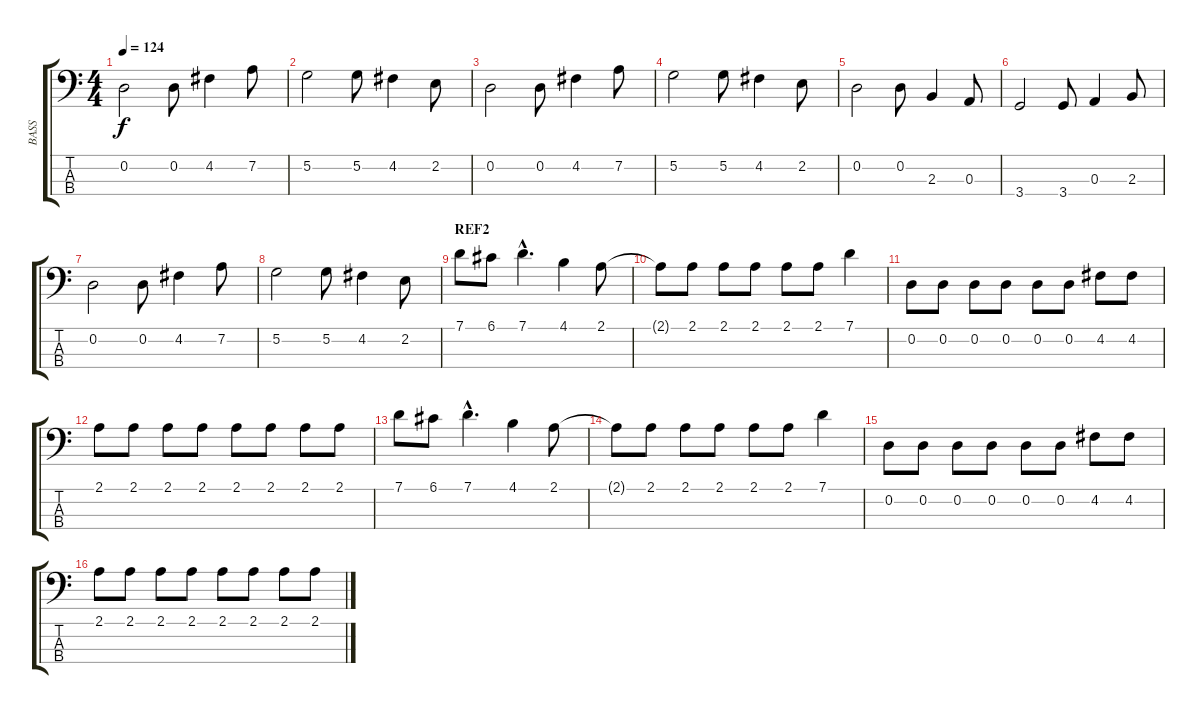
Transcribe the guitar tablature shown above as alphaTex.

\track ("BASS" "BASS") {instrument acousticbass}
\staff {score tabs}
\tuning (G2 D2 A1 E1) {hide}
\ts (4 4)
\tempo 124
\clef f4
\ks c
0.2.2{dy f} 0.2.8 4.2.4 7.2.8 |
5.2.2 5.2.8 4.2.4 2.2.8 |
0.2.2 0.2.8 4.2.4 7.2.8 |
5.2.2 5.2.8 4.2.4 2.2.8 |
0.2.2 0.2.8 2.3.4 0.3.8 |
3.4.2 3.4.8 0.3.4 2.3.8 |
0.2.2 0.2.8 4.2.4 7.2.8 |
5.2.2 5.2.8 4.2.4 2.2.8 |
\section ("" "REF2")
7.1.8 6.1.8 7.1{hac}.4{d} 4.1.4 2.1.8 |
2.1{t}.8 2.1.8 2.1.8 2.1.8 2.1.8 2.1.8 7.1.4 |
0.2.8 0.2.8 0.2.8 0.2.8 0.2.8 0.2.8 4.2.8 4.2.8 |
2.1.8 2.1.8 2.1.8 2.1.8 2.1.8 2.1.8 2.1.8 2.1.8 |
7.1.8 6.1.8 7.1{hac}.4{d} 4.1.4 2.1.8 |
2.1{t}.8 2.1.8 2.1.8 2.1.8 2.1.8 2.1.8 7.1.4 |
0.2.8 0.2.8 0.2.8 0.2.8 0.2.8 0.2.8 4.2.8 4.2.8 |
2.1.8 2.1.8 2.1.8 2.1.8 2.1.8 2.1.8 2.1.8 2.1.8
